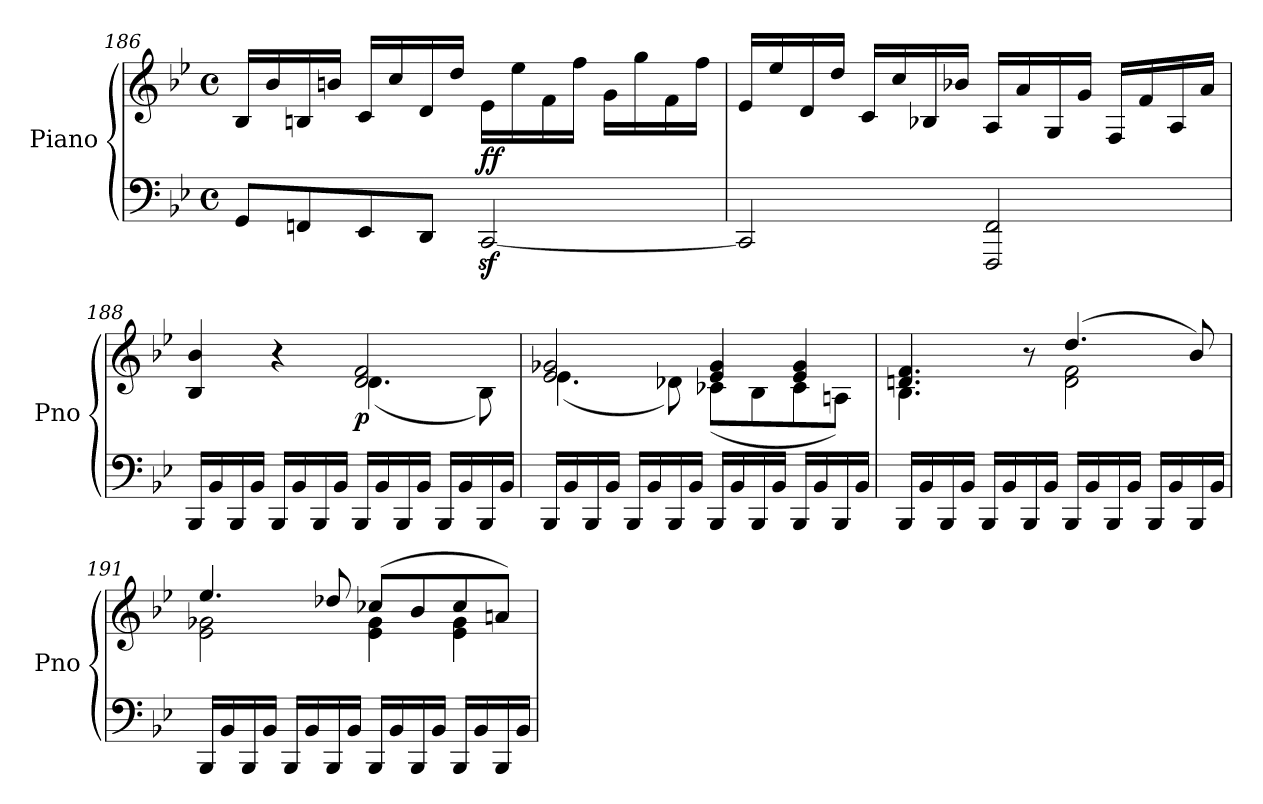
**kern	**kern	**dynam
*part1	*part1	*part1
*staff2	*staff1	*staff1/2
*I"Piano	*	*
*I'Pno	*	*
*clefF4	*clefG2	*
*k[b-e-]	*k[b-e-]	*
*M4/4	*M4/4	*
*met(c)	*met(c)	*
=186	=186	=186
8GG/L	16B-/LL	.
.	16b-/	.
8FFn/	16Bn/	.
.	16bn/JJ	.
8EE-/	16c/LL	.
.	16cc/	.
8DD/J	16d/	.
.	16dd/JJ	.
!	!	!LO:DY:b
[2CCz</	16e-\LL	ff
.	16ee-\	.
.	16f\	.
.	16ff\JJ	.
.	16g\LL	.
.	16gg\	.
.	16f\	.
.	16ff\JJ	.
!!LO:LB:g=z
=187	=187	=187
2CC/]	16e-/LL	.
.	16ee-/	.
.	16d/	.
.	16dd/JJ	.
.	16c/LL	.
.	16cc/	.
.	16B-X/	.
.	16b-X/JJ	.
2FFF/ 2FF/	16A/LL	.
.	16a/	.
.	16G/	.
.	16g/JJ	.
.	16F/LL	.
.	16f/	.
.	16A/	.
.	16a/JJ	.
=188	=188	=188
*	*^	*
16BBB-/LL	4B-/ 4b-/	2ryy	.
16BB-/	.	.	.
16BBB-/	.	.	.
16BB-/JJ	.	.	.
16BBB-/LL	4r	.	.
16BB-/	.	.	.
16BBB-/	.	.	.
16BB-/JJ	.	.	.
!	!	!	!LO:DY:b
16BBB-/LL	2d/ 2f/	(4.d\	p
16BB-/	.	.	.
16BBB-/	.	.	.
16BB-/JJ	.	.	.
16BBB-/LL	.	.	.
16BB-/	.	.	.
16BBB-/	.	8B-\)	.
16BB-/JJ	.	.	.
=189	=189	=189	=189
16BBB-/LL	2e-/ 2g-X/	(4.e-\	.
16BB-/	.	.	.
16BBB-/	.	.	.
16BB-/JJ	.	.	.
16BBB-/LL	.	.	.
16BB-/	.	.	.
16BBB-/	.	8d-X\)	.
16BB-/JJ	.	.	.
16BBB-/LL	4e-/ 4g-/	(8c-X\L	.
16BB-/	.	.	.
16BBB-/	.	8B-\	.
16BB-/JJ	.	.	.
16BBB-/LL	4e-/ 4g-/	8c-\	.
16BB-/	.	.	.
16BBB-/	.	8An\J)	.
16BB-/JJ	.	.	.
!!LO:LB:g=z	!!
=190	=190	=190	=190
16BBB-/LL	4.dn/ 4.f/	4.B-\	.
16BB-/	.	.	.
16BBB-/	.	.	.
16BB-/JJ	.	.	.
16BBB-/LL	.	.	.
16BB-/	.	.	.
16BBB-/	8r	8ryy	.
16BB-/JJ	.	.	.
16BBB-/LL	(4.dd/	2d\ 2f\	.
16BB-/	.	.	.
16BBB-/	.	.	.
16BB-/JJ	.	.	.
16BBB-/LL	.	.	.
16BB-/	.	.	.
16BBB-/	8b-/)	.	.
16BB-/JJ	.	.	.
=191	=191	=191	=191
16BBB-/LL	4.ee-/	2e-\ 2g-X\	.
16BB-/	.	.	.
16BBB-/	.	.	.
16BB-/JJ	.	.	.
16BBB-/LL	.	.	.
16BB-/	.	.	.
16BBB-/	8dd-X/	.	.
16BB-/JJ	.	.	.
!	!	!	!LO:DY:b
16BBB-/LL	(>8cc-X/L	4e-\ 4g-\	other-dynamics
16BB-/	.	.	.
16BBB-/	8b-/	.	.
16BB-/JJ	.	.	.
16BBB-/LL	8cc-/	4e-\ 4g-\	.
16BB-/	.	.	.
16BBB-/	8an/J)	.	.
16BB-/JJ	.	.	.
*	*v	*v	*
=	=	=
*-	*-	*-
